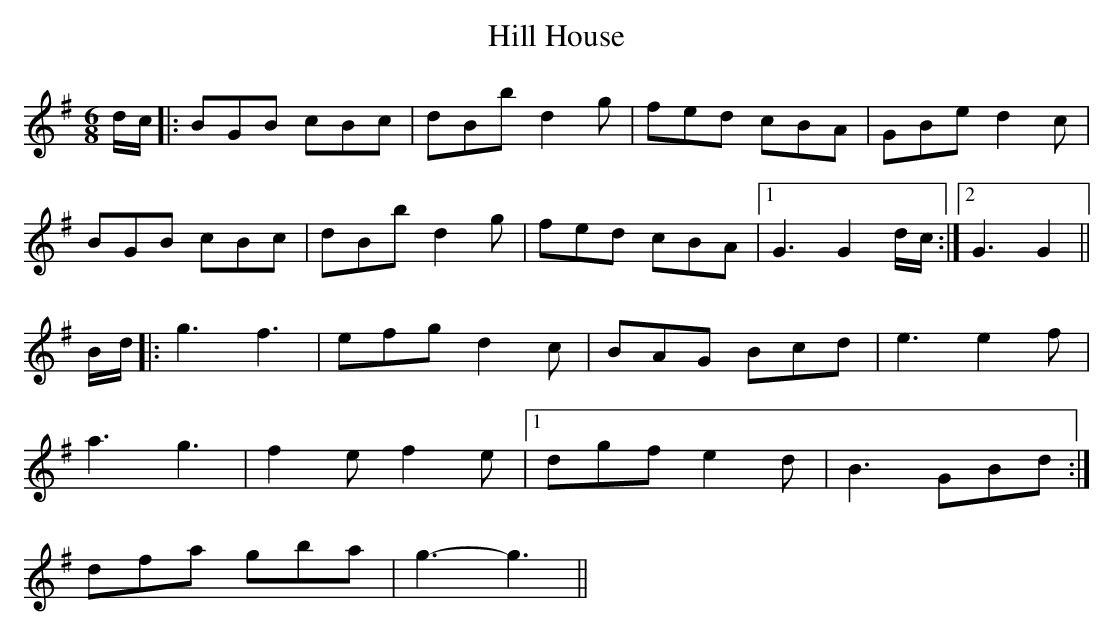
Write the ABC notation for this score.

X:1
T: Hill House
M: 6/8
L: 1/8
K: G
d/c/|: BGB cBc|dBb d2g|fed cBA|GBe d2c|
BGB cBc|dBb d2g|fed cBA|1 G3 G2 d/c/ :|2\
G3 G2||
B/d/|: g3 f3|efg d2c|BAG Bcd|e3 e2f|
a3 g3|f2e f2e|1 dgf e2d|B3 GBd :|
2 dfa gba|g3-g3 ||
